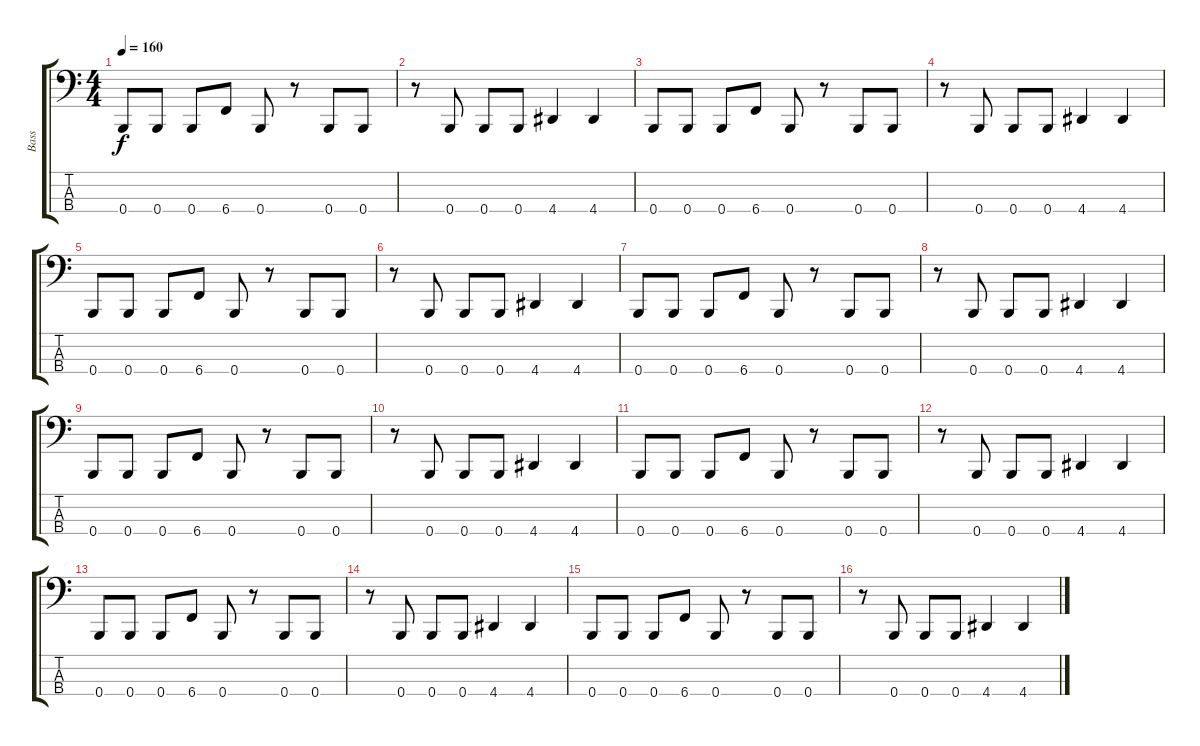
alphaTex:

\track ("Bass" "Bass") {instrument slapbass2}
\staff {score tabs}
\tuning (D2 A1 E1 B0) {hide}
\ts (4 4)
\tempo 160
\clef f4
\ks c
0.4.8{dy f} 0.4.8 0.4.8 6.4.8 0.4.8 r.8 0.4.8 0.4.8 |
r.8 0.4.8 0.4.8 0.4.8 4.4.4 4.4.4 |
0.4.8 0.4.8 0.4.8 6.4.8 0.4.8 r.8 0.4.8 0.4.8 |
r.8 0.4.8 0.4.8 0.4.8 4.4.4 4.4.4 |
0.4.8 0.4.8 0.4.8 6.4.8 0.4.8 r.8 0.4.8 0.4.8 |
r.8 0.4.8 0.4.8 0.4.8 4.4.4 4.4.4 |
0.4.8 0.4.8 0.4.8 6.4.8 0.4.8 r.8 0.4.8 0.4.8 |
r.8 0.4.8 0.4.8 0.4.8 4.4.4 4.4.4 |
0.4.8 0.4.8 0.4.8 6.4.8 0.4.8 r.8 0.4.8 0.4.8 |
r.8 0.4.8 0.4.8 0.4.8 4.4.4 4.4.4 |
0.4.8 0.4.8 0.4.8 6.4.8 0.4.8 r.8 0.4.8 0.4.8 |
r.8 0.4.8 0.4.8 0.4.8 4.4.4 4.4.4 |
0.4.8 0.4.8 0.4.8 6.4.8 0.4.8 r.8 0.4.8 0.4.8 |
r.8 0.4.8 0.4.8 0.4.8 4.4.4 4.4.4 |
0.4.8 0.4.8 0.4.8 6.4.8 0.4.8 r.8 0.4.8 0.4.8 |
r.8 0.4.8 0.4.8 0.4.8 4.4.4 4.4.4
